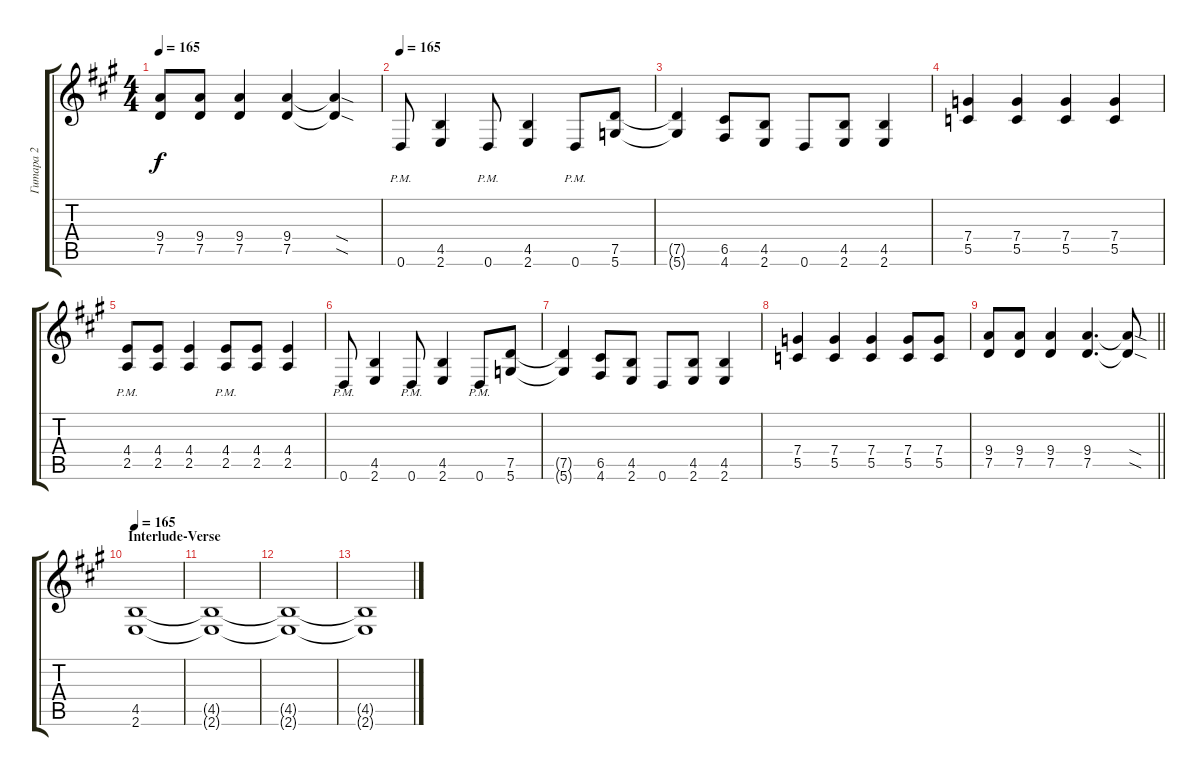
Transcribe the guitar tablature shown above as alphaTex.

\track ("Гитара 2" "Гитара 2") {instrument distortionguitar}
\staff {score tabs}
\tuning (D4 A3 F3 C3 G2 D2) {hide}
\ts (4 4)
\tempo 165
\clef g2
\ks f#minor
(9.4 7.5).8{dy f} (9.4 7.5).8 (9.4 7.5).4 (9.4 7.5).4 (9.4{sod t} 7.5{sod t}).4 |
\tempo 165
0.6{pm}.8 (4.5 2.6).4 0.6{pm}.8 (4.5 2.6).4 0.6{pm}.8 (7.5 5.6).8 |
(7.5{t} 5.6{t}).4 (6.5 4.6).8 (4.5 2.6).8 0.6.8 (4.5 2.6).8 (4.5 2.6).4 |
(7.4 5.5).4 (7.4 5.5).4 (7.4 5.5).4 (7.4 5.5).4 |
(4.4{pm} 2.5{pm}).8 (4.4 2.5).8 (4.4 2.5).4 (4.4{pm} 2.5{pm}).8 (4.4 2.5).8 (4.4 2.5).4 |
0.6{pm}.8 (4.5 2.6).4 0.6{pm}.8 (4.5 2.6).4 0.6{pm}.8 (7.5 5.6).8 |
(7.5{t} 5.6{t}).4 (6.5 4.6).8 (4.5 2.6).8 0.6.8 (4.5 2.6).8 (4.5 2.6).4 |
(7.4 5.5).4 (7.4 5.5).4 (7.4 5.5).4 (7.4 5.5).8 (7.4 5.5).8 |
\barLineRight lightlight
(9.4 7.5).8 (9.4 7.5).8 (9.4 7.5).4 (9.4 7.5).4{d} (9.4{sod t} 7.5{sod t}).8 |
\section ("" "Interlude-Verse")
\tempo 165
(4.5 2.6).1 |
(4.5{t} 2.6{t}).1{volume 0} |
(4.5{t} 2.6{t}).1 |
(4.5{t} 2.6{t}).1
